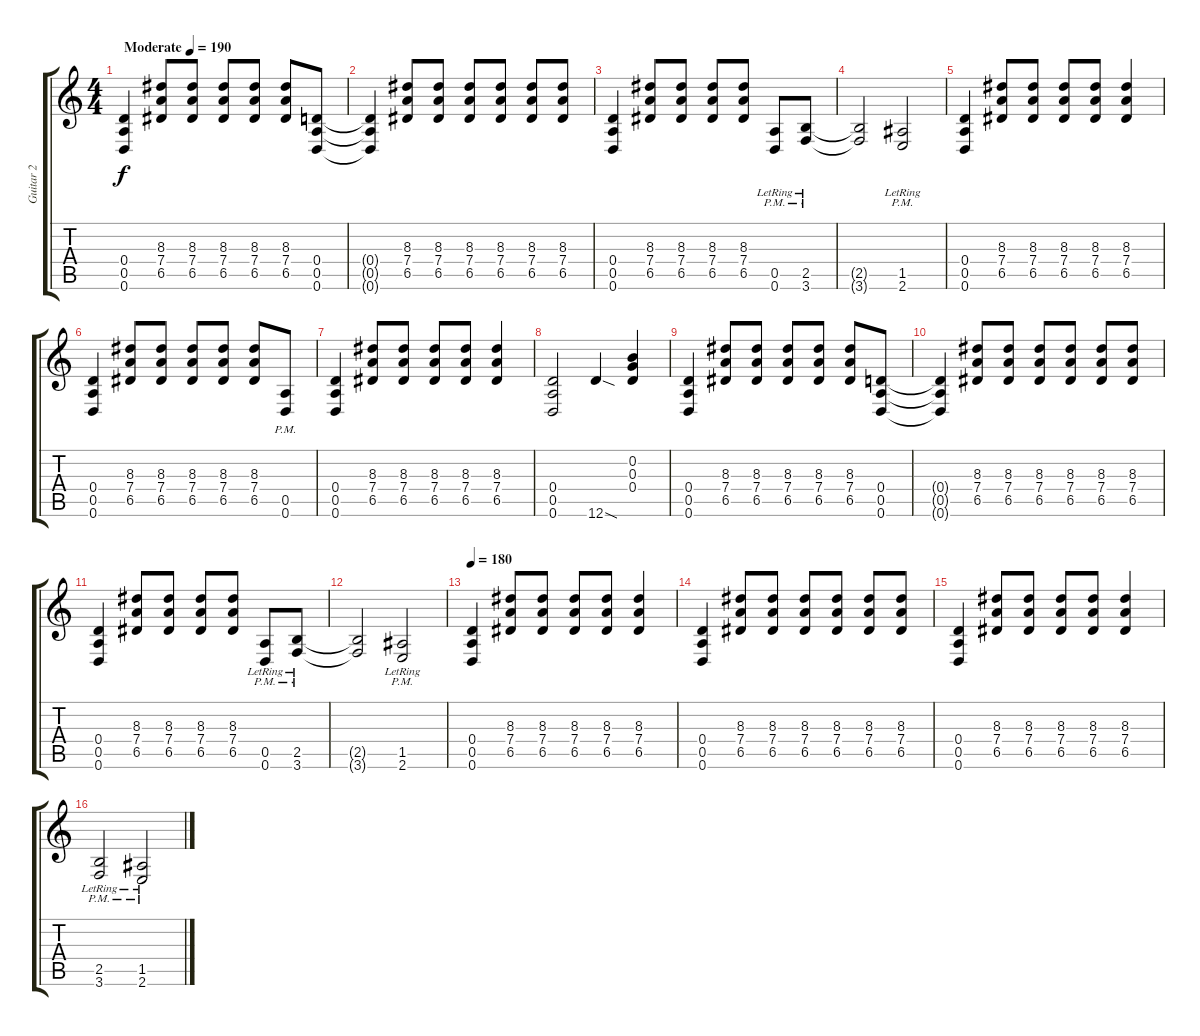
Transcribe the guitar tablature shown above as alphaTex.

\track ("Guitar 2" "Guitar 2") {instrument distortionguitar}
\staff {score tabs}
\tuning (E4 B3 G3 D3 A2 D2) {hide}
\ts (4 4)
\tempo (190 "Moderate")
\clef g2
\ks c
(0.4 0.5 0.6).4{dy f instrument distortionguitar} (8.3 7.4 6.5).8 (8.3 7.4 6.5).8 (8.3 7.4 6.5).8 (8.3 7.4 6.5).8 (8.3 7.4 6.5).8 (0.4 0.5 0.6).8 |
(0.4{t} 0.5{t} 0.6{t}).4 (8.3 7.4 6.5).8 (8.3 7.4 6.5).8 (8.3 7.4 6.5).8 (8.3 7.4 6.5).8 (8.3 7.4 6.5).8 (8.3 7.4 6.5).8 |
(0.4 0.5 0.6).4 (8.3 7.4 6.5).8 (8.3 7.4 6.5).8 (8.3 7.4 6.5).8 (8.3 7.4 6.5).8 (0.5{pm lr} 0.6{pm lr}).8 (2.5{pm lr} 3.6{pm lr}).8 |
(2.5{t} 3.6{t}).2 (1.5{pm lr} 2.6{pm lr}).2 |
(0.4 0.5 0.6).4 (8.3 7.4 6.5).8 (8.3 7.4 6.5).8 (8.3 7.4 6.5).8 (8.3 7.4 6.5).8 (8.3 7.4 6.5).4 |
(0.4 0.5 0.6).4 (8.3 7.4 6.5).8 (8.3 7.4 6.5).8 (8.3 7.4 6.5).8 (8.3 7.4 6.5).8 (8.3 7.4 6.5).8 (0.5{pm} 0.6{pm}).8 |
(0.4 0.5 0.6).4 (8.3 7.4 6.5).8 (8.3 7.4 6.5).8 (8.3 7.4 6.5).8 (8.3 7.4 6.5).8 (8.3 7.4 6.5).4 |
(0.4 0.5 0.6).2 12.6{sod}.4 (0.2 0.3 0.4).4 |
(0.4 0.5 0.6).4 (8.3 7.4 6.5).8 (8.3 7.4 6.5).8 (8.3 7.4 6.5).8 (8.3 7.4 6.5).8 (8.3 7.4 6.5).8 (0.4 0.5 0.6).8 |
(0.4{t} 0.5{t} 0.6{t}).4 (8.3 7.4 6.5).8 (8.3 7.4 6.5).8 (8.3 7.4 6.5).8 (8.3 7.4 6.5).8 (8.3 7.4 6.5).8 (8.3 7.4 6.5).8 |
(0.4 0.5 0.6).4 (8.3 7.4 6.5).8 (8.3 7.4 6.5).8 (8.3 7.4 6.5).8 (8.3 7.4 6.5).8 (0.5{pm lr} 0.6{pm lr}).8 (2.5{pm lr} 3.6{pm lr}).8 |
(2.5{t} 3.6{t}).2 (1.5{pm lr} 2.6{pm lr}).2 |
\tempo 180
(0.4 0.5 0.6).4 (8.3 7.4 6.5).8 (8.3 7.4 6.5).8 (8.3 7.4 6.5).8 (8.3 7.4 6.5).8 (8.3 7.4 6.5).4 |
(0.4 0.5 0.6).4 (8.3 7.4 6.5).8 (8.3 7.4 6.5).8 (8.3 7.4 6.5).8 (8.3 7.4 6.5).8 (8.3 7.4 6.5).8 (8.3 7.4 6.5).8 |
(0.4 0.5 0.6).4 (8.3 7.4 6.5).8 (8.3 7.4 6.5).8 (8.3 7.4 6.5).8 (8.3 7.4 6.5).8 (8.3 7.4 6.5).4 |
(2.5{pm lr} 3.6{pm lr}).2 (1.5{pm lr} 2.6{pm lr}).2
